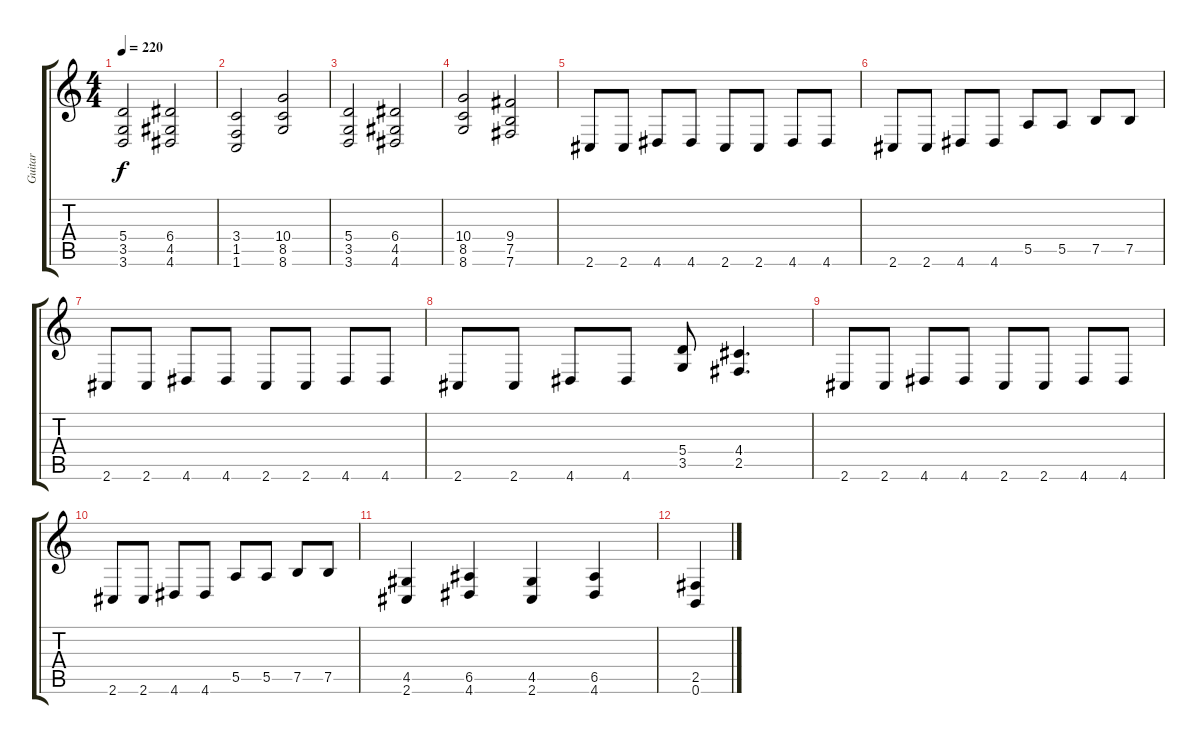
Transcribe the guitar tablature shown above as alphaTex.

\track ("Guitar" "Guitar") {instrument overdrivenguitar}
\staff {score tabs}
\tuning (B3 Gb3 D3 A2 E2 B1) {hide}
\ts (4 4)
\tempo 220
\clef g2
\ks c
(5.4 3.5 3.6).2{dy f} (6.4 4.5 4.6).2 |
(3.4 1.5 1.6).2 (10.4 8.5 8.6).2 |
(5.4 3.5 3.6).2 (6.4 4.5 4.6).2 |
(10.4 8.5 8.6).2 (9.4 7.5 7.6).2 |
2.6.8 2.6.8 4.6.8 4.6.8 2.6.8 2.6.8 4.6.8 4.6.8 |
2.6.8 2.6.8 4.6.8 4.6.8 5.5.8 5.5.8 7.5.8 7.5.8 |
2.6.8 2.6.8 4.6.8 4.6.8 2.6.8 2.6.8 4.6.8 4.6.8 |
2.6.8 2.6.8 4.6.8 4.6.8 (5.4 3.5).8 (4.4 2.5).4{d} |
2.6.8 2.6.8 4.6.8 4.6.8 2.6.8 2.6.8 4.6.8 4.6.8 |
2.6.8 2.6.8 4.6.8 4.6.8 5.5.8 5.5.8 7.5.8 7.5.8 |
(4.5 2.6).4 (6.5 4.6).4 (4.5 2.6).4 (6.5 4.6).4 |
(2.5 0.6).4
